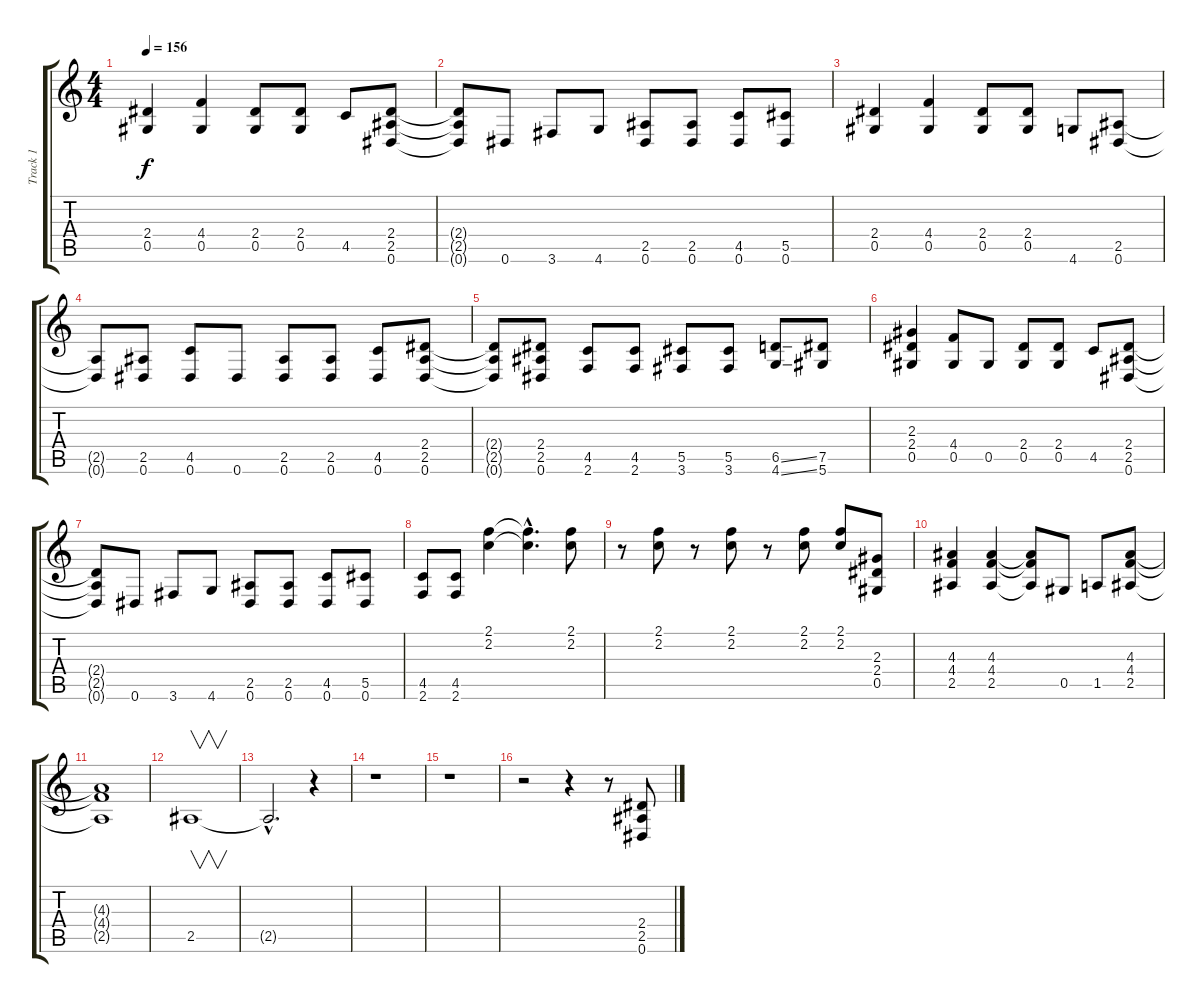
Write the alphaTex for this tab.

\track ("Track 1" "Track 1") {instrument overdrivenguitar}
\staff {score tabs}
\tuning (Eb4 Bb3 Gb3 Db3 Ab2 Eb2) {hide}
\ts (4 4)
\tempo 156
\clef g2
\ks c
(2.4 0.5).4{dy f} (4.4 0.5).4 (2.4 0.5).8 (2.4 0.5).8 4.5.8 (2.4 2.5 0.6).8 |
(2.4{t} 2.5{t} 0.6{t}).8 0.6.8 3.6.8 4.6.8 (2.5 0.6).8 (2.5 0.6).8 (4.5 0.6).8 (5.5 0.6).8 |
(2.4 0.5).4 (4.4 0.5).4 (2.4 0.5).8 (2.4 0.5).8 4.6.8 (2.5 0.6).8 |
(2.5{t} 0.6{t}).8 (2.5 0.6).8 (4.5 0.6).8 0.6.8 (2.5 0.6).8 (2.5 0.6).8 (4.5 0.6).8 (2.4 2.5 0.6).8 |
(2.4{t} 2.5{t} 0.6{t}).8 (2.4 2.5 0.6).8 (4.5 2.6).8 (4.5 2.6).8 (5.5 3.6).8 (5.5 3.6).8 (6.5{ss} 4.6{ss}).8 (7.5 5.6).8 |
(2.3 2.4 0.5).4 (4.4 0.5).8 0.5.8 (2.4 0.5).8 (2.4 0.5).8 4.5.8 (2.4 2.5 0.6).8 |
(2.4{t} 2.5{t} 0.6{t}).8 0.6.8 3.6.8 4.6.8 (2.5 0.6).8 (2.5 0.6).8 (4.5 0.6).8 (5.5 0.6).8 |
(4.5 2.6).8 (4.5 2.6).8 (2.1 2.2).4 (2.1{hac t} 2.2{hac t}).4{d} (2.1 2.2).8 |
r.8 (2.1 2.2).8 r.8 (2.1 2.2).8 r.8 (2.1 2.2).8 (2.1 2.2).8 (2.3 2.4 0.5).8 |
(4.3 4.4 2.5).4 (4.3 4.4 2.5).4 (4.3{t} 4.4{t} 2.5{t}).8 0.5.8 1.5.8 (4.3 4.4 2.5).8 |
(4.3{t} 4.4{t} 2.5{t}).1 |
2.5.1{v} |
2.5{hac t}.2{d} r.4 |
r.1 |
r.1 |
r.2 r.4 r.8 (2.4 2.5 0.6).8
